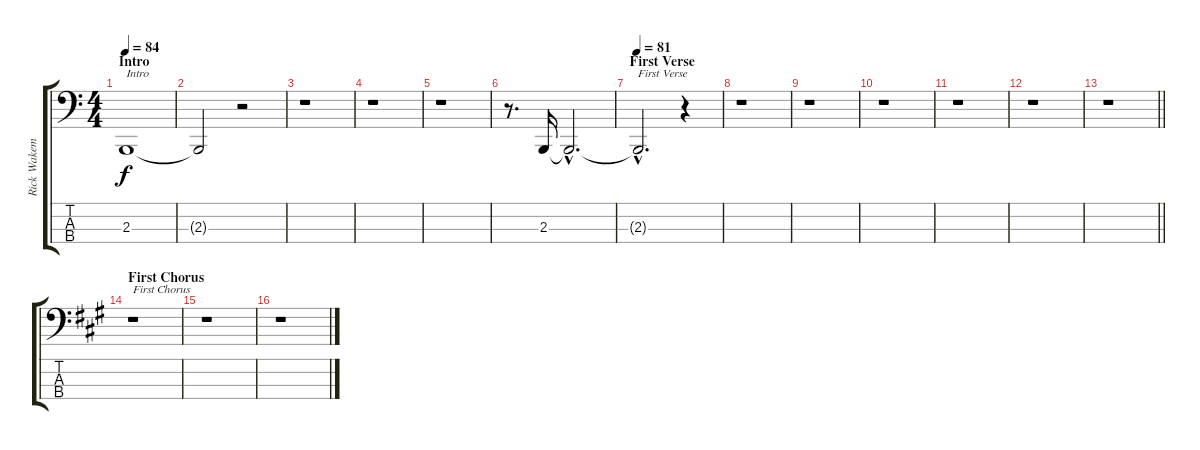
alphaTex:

\track ("Rick Wakeman 3" "Rick Wakem") {instrument brightacousticpiano}
\staff {score tabs}
\tuning (G2 D2 A1 D1) {hide}
\ts (4 4)
\section ("" "Intro")
\tempo 84
\clef f4
\ks c
2.3.1{txt "Intro" dy f instrument gunshot} |
2.3{t}.2 r.2 |
r.1 |
r.1 |
r.1 |
r.8{d} 2.3.16 2.3{hac t}.2{d} |
\section ("" "First Verse")
\tempo 81
2.3{hac t}.2{d txt "First Verse"} r.4 |
r.1 |
r.1 |
r.1 |
r.1 |
r.1 |
\barLineRight lightlight
r.1 |
\section ("" "First Chorus")
\ks a
r.1{txt "First Chorus"} |
r.1 |
r.1
